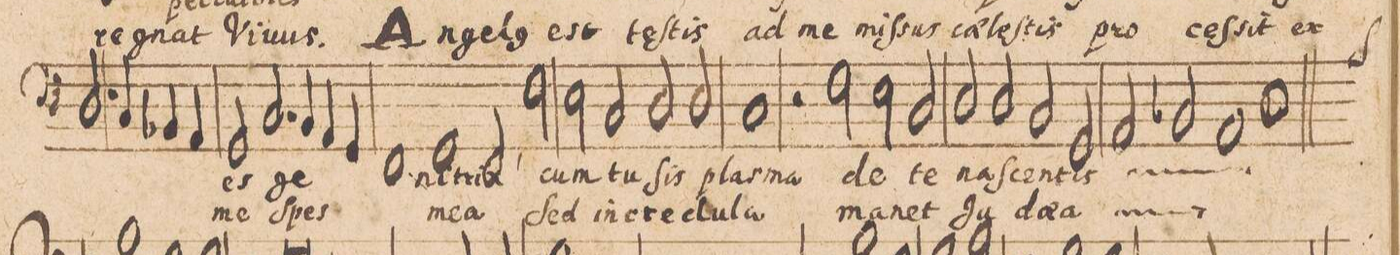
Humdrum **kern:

**kern	**text	**text
*I"BASSVS.	*	*
*clefF4	*	*
*k[]	*	*
*met(C|)	*	*
*M2/1	*	*
2.D/	.	.
=31-	=31-	=31-
4C/	.	.
4BB-X/	.	.
4AA/	.	.
2GG/	es	me
2.C/	ge-	ſpes
=32-	=32-	=32-
4BBny/	.	.
4AA/	.	.
4GG/	.	.
1FF	.	.
=33-	=33-	=33-
1GG	-ni-	me-
2FF,/	-tris	-a
2F\	cum	Sed
=34-	=34-	=34-
2E\	tu	in-
2C/	.	.
2D/	ſis	-cre-
2D/	plas-	-du-
=35-	=35-	=35-
1C	-ma	-la
2r	.	.
2F\	de	ma-
=36-	=36-	=36-
2E\	.	-net
2C/	te	.
2D/	naſ-	Ju-
2D/	-cen-	-dae-
=37-	=37-	=37-
2C/	-tis	-a
*	*ij	*ij
2GG/	de	ma-
2AA/	te	-net
2BB-X/	naſ-	Ju-
=38-	=38-	=38-
1AA	-cen-	-dae-
*custos:A	*	*
1D	-tis	-a
*	*Xij	*Xij
=39||	=39||	=39||
*-	*-	*-
